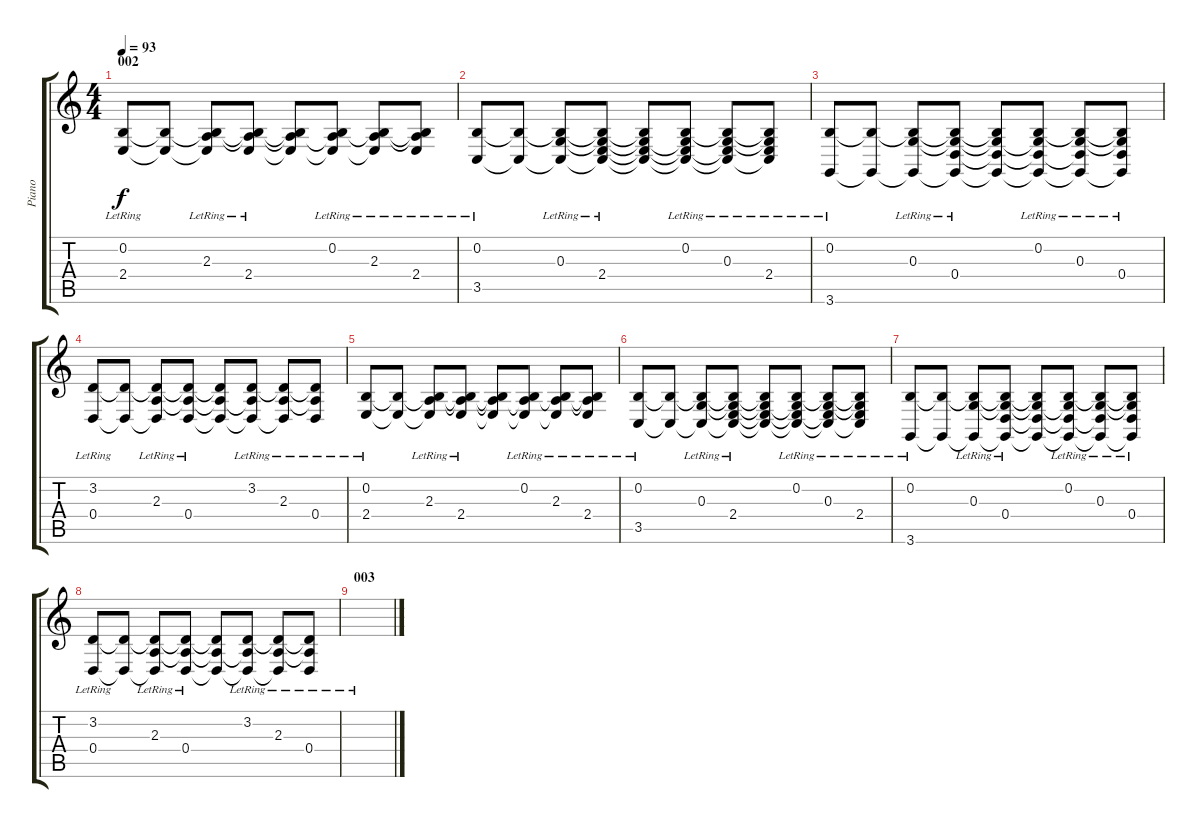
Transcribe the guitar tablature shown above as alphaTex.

\track ("Piano" "Piano") {instrument acousticgrandpiano}
\staff {score tabs}
\tuning (E4 B3 G3 D3 A2 E2) {hide}
\ts (4 4)
\section ("" "002")
\tempo 93
\clef g2
\ks c
(0.2{lr} 2.4{lr}).8{dy f} (0.2{t} 2.4{t}).8 (0.2{t} 2.3{lr} 2.4{t}).8 (0.2{t} 2.3{t} 2.4{lr}).8 (0.2{t} 2.3{t} 2.4{t}).8 (0.2{lr} 2.3{t} 2.4{t}).8 (0.2{t} 2.3{lr} 2.4{t}).8 (0.2{t} 2.3{t} 2.4{lr}).8 |
(0.2{lr} 3.5{lr}).8 (0.2{t} 3.5{t}).8 (0.2{t} 0.3{lr} 3.5{t}).8 (0.2{t} 0.3{t} 2.4{lr} 3.5{t}).8 (0.2{t} 0.3{t} 2.4{t} 3.5{t}).8 (0.2{lr} 0.3{t} 2.4{t} 3.5{t}).8 (0.2{t} 0.3{lr} 2.4{t} 3.5{t}).8 (0.2{t} 0.3{t} 2.4{lr} 3.5{t}).8 |
(0.2{lr} 3.6{lr}).8 (0.2{t} 3.6{t}).8 (0.2{t} 0.3{lr} 3.6{t}).8 (0.2{t} 0.3{t} 0.4{lr} 3.6{t}).8 (0.2{t} 0.3{t} 0.4{t} 3.6{t}).8 (0.2{lr} 0.3{t} 0.4{t} 3.6{t}).8 (0.2{t} 0.3{lr} 0.4{t} 3.6{t}).8 (0.2{t} 0.3{t} 0.4{lr} 3.6{t}).8 |
(3.2{lr} 0.4{lr}).8 (3.2{t} 0.4{t}).8 (3.2{t} 2.3{lr} 0.4{t}).8 (3.2{t} 2.3{t} 0.4{lr}).8 (3.2{t} 2.3{t} 0.4{t}).8 (3.2{lr} 2.3{t} 0.4{t}).8 (3.2{t} 2.3{lr} 0.4{t}).8 (3.2{t} 2.3{t} 0.4{lr}).8 |
(0.2{lr} 2.4{lr}).8 (0.2{t} 2.4{t}).8 (0.2{t} 2.3{lr} 2.4{t}).8 (0.2{t} 2.3{t} 2.4{lr}).8 (0.2{t} 2.3{t} 2.4{t}).8 (0.2{lr} 2.3{t} 2.4{t}).8 (0.2{t} 2.3{lr} 2.4{t}).8 (0.2{t} 2.3{t} 2.4{lr}).8 |
(0.2{lr} 3.5{lr}).8 (0.2{t} 3.5{t}).8 (0.2{t} 0.3{lr} 3.5{t}).8 (0.2{t} 0.3{t} 2.4{lr} 3.5{t}).8 (0.2{t} 0.3{t} 2.4{t} 3.5{t}).8 (0.2{lr} 0.3{t} 2.4{t} 3.5{t}).8 (0.2{t} 0.3{lr} 2.4{t} 3.5{t}).8 (0.2{t} 0.3{t} 2.4{lr} 3.5{t}).8 |
(0.2{lr} 3.6{lr}).8 (0.2{t} 3.6{t}).8 (0.2{t} 0.3{lr} 3.6{t}).8 (0.2{t} 0.3{t} 0.4{lr} 3.6{t}).8 (0.2{t} 0.3{t} 0.4{t} 3.6{t}).8 (0.2{lr} 0.3{t} 0.4{t} 3.6{t}).8 (0.2{t} 0.3{lr} 0.4{t} 3.6{t}).8 (0.2{t} 0.3{t} 0.4{lr} 3.6{t}).8 |
(3.2{lr} 0.4{lr}).8 (3.2{t} 0.4{t}).8 (3.2{t} 2.3{lr} 0.4{t}).8 (3.2{t} 2.3{t} 0.4{lr}).8 (3.2{t} 2.3{t} 0.4{t}).8 (3.2{lr} 2.3{t} 0.4{t}).8 (3.2{t} 2.3{lr} 0.4{t}).8 (3.2{t} 2.3{t} 0.4{lr}).8 |
\section ("" "003")
